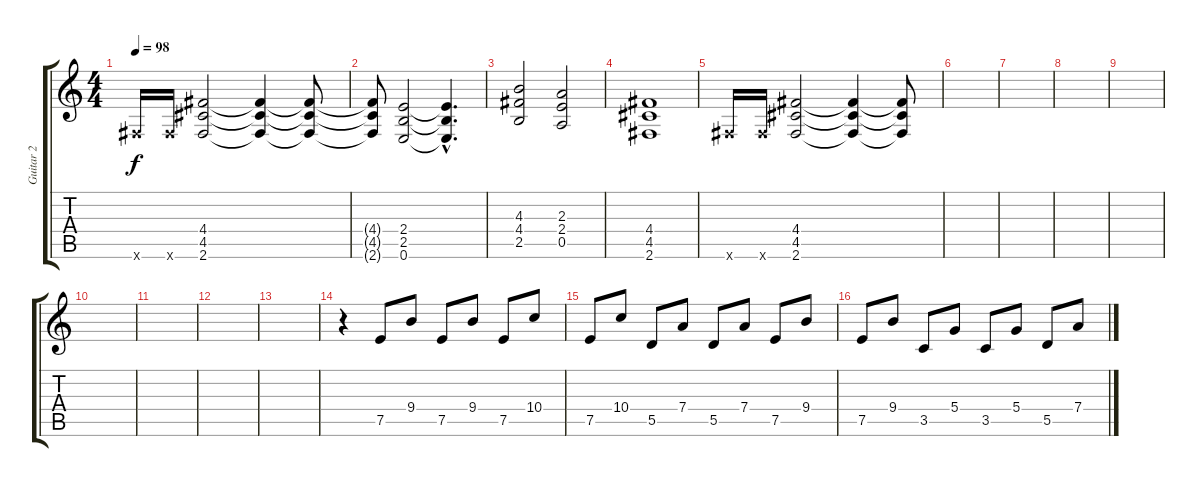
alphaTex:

\track ("Guitar 2" "Guitar 2") {instrument overdrivenguitar}
\staff {score tabs}
\tuning (E4 B3 G3 D3 A2 E2) {hide}
\ts (4 4)
\tempo 98
\clef g2
\ks c
2.6{x}.16{dy f volume 13} 2.6{x}.16 (4.4 4.5 2.6).2 (4.4{t} 4.5{t} 2.6{t}).4 (4.4{t} 4.5{t} 2.6{t}).8 |
(4.4{t} 4.5{t} 2.6{t}).8{volume 10} (2.4 2.5 0.6).2 (2.4{hac t} 2.5{hac t} 0.6{hac t}).4{d} |
(4.3 4.4 2.5).2{volume 7} (2.3 2.4 0.5).2 |
(4.4 4.5 2.6).1{volume 4} |
2.6{x}.16{volume 1} 2.6{x}.16 (4.4 4.5 2.6).2 (4.4{t} 4.5{t} 2.6{t}).4 (4.4{t} 4.5{t} 2.6{t}).8 |
|
|
|
|
|
|
|
|
r.4{volume 16} 7.5.8 9.4.8 7.5.8 9.4.8 7.5.8 10.4.8 |
7.5.8 10.4.8 5.5.8 7.4.8 5.5.8 7.4.8 7.5.8 9.4.8 |
7.5.8 9.4.8 3.5.8 5.4.8 3.5.8 5.4.8 5.5.8 7.4.8
